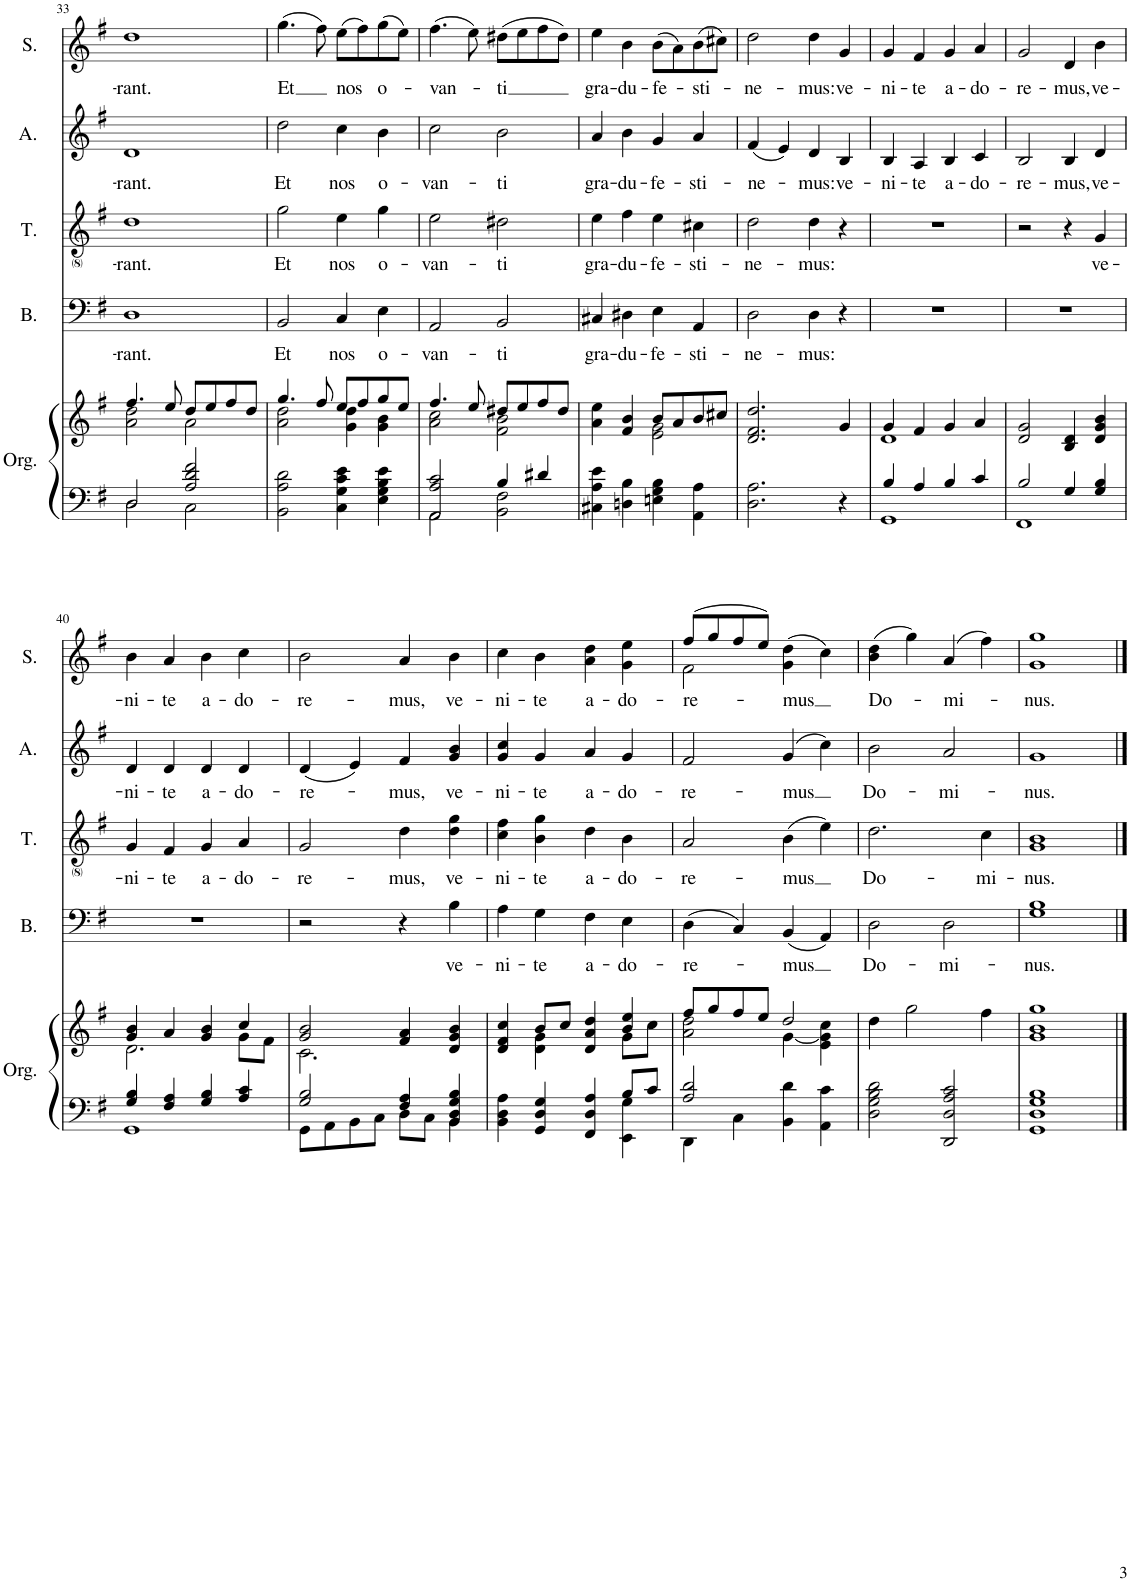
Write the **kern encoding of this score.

**kern	**kern	**kern	**text	**kern	**text	**kern	**text	**kern	**text
*part5	*part5	*part4	*part4	*part3	*part3	*part2	*part2	*part1	*part1
*staff6	*staff5	*staff4	*staff4	*staff3	*staff3	*staff2	*staff2	*staff1	*staff1
*I"Orgue	*	*I"Basse	*	*I"Ténor	*	*I"Alto	*	*I"Soprano	*
*I'Org.	*	*I'B.	*	*I'T.	*	*I'A.	*	*I'S.	*
!!LO:PB:g=z
*clefF4	*clefG2	*clefF4	*	*clefG2	*	*clefG2	*	*clefG2	*
*k[f#]	*k[f#]	*k[f#]	*	*k[f#]	*	*k[f#]	*	*k[f#]	*
*M4/4	*M4/4	*M4/4	*	*M4/4	*	*M4/4	*	*M4/4	*
=33	=33	=33	=33	=33	=33	=33	=33	=33	=33
*^	*^	*	*	*	*	*	*	*	*
!	!	!	!	!	!LO:LY:b	!	!LO:LY:b	!	!LO:LY:b	!	!LO:LY:b
2D/	2D\	4.ff#/	2a\ 2dd\	1D	-rant.	1dd	-rant.	1d	-rant.	1dd	-rant.
.	.	8ee/	.	.	.	.	.	.	.	.	.
2A/ 2d/ 2f#/	2C\	8dd/L	2a\	.	.	.	.	.	.	.	.
.	.	8ee/	.	.	.	.	.	.	.	.	.
.	.	8ff#/	.	.	.	.	.	.	.	.	.
.	.	8dd/J	.	.	.	.	.	.	.	.	.
*v	*v	*	*	*	*	*	*	*	*	*	*
=34	=34	=34	=34	=34	=34	=34	=34	=34	=34	=34
!	!	!	!	!LO:LY:b	!	!LO:LY:b	!	!LO:LY:b	!	!LO:LY:b
2BB\ 2A\ 2d\	4.gg/	2a\ 2dd\	2BB/	Et	2gg\	Et	2dd\	Et	(4.gg\	Et
.	8ff#/	.	.	.	.	.	.	.	8ff#\)	.
!	!	!	!	!LO:LY:b	!	!LO:LY:b	!	!LO:LY:b	!	!LO:LY:b
4C\ 4G\ 4c\ 4e\	8ee/L	4g\ 4dd\	4C/	nos	4ee\	nos	4cc\	nos	(8ee\L	nos
.	8ff#/	.	.	.	.	.	.	.	8ff#\)	.
!	!	!	!	!LO:LY:b	!	!LO:LY:b	!	!LO:LY:b	!	!LO:LY:b
4E\ 4G\ 4B\ 4e\	8gg/	4g\ 4b\	4E\	o-	4gg\	o-	4b\	o-	(8gg\	o-
.	8ee/J	.	.	.	.	.	.	.	8ee\J)	.
=35	=35	=35	=35	=35	=35	=35	=35	=35	=35	=35
*^	*	*	*	*	*	*	*	*	*	*
!	!	!	!	!	!LO:LY:b	!	!LO:LY:b	!	!LO:LY:b	!	!LO:LY:b
2AA/ 2A/ 2c/	2AA\	4.ff#/	2a\ 2cc\	2AA/	-van-	2ee\	-van-	2cc\	-van-	(4.ff#\	-van-
.	.	8ee/	.	.	.	.	.	.	.	8ee\)	.
!	!	!	!	!	!LO:LY:b	!	!LO:LY:b	!	!LO:LY:b	!	!LO:LY:b
4B/	2BB\ 2F#\	8dd#X/L	2f#\ 2b\	2BB/	-ti	2dd#X\	-ti	2b\	-ti	(8dd#X\L	-ti
.	.	8ee/	.	.	.	.	.	.	.	8ee\	.
4d#X/	.	8ff#/	.	.	.	.	.	.	.	8ff#\	.
.	.	8dd#/J	.	.	.	.	.	.	.	8dd#\J)	.
*v	*v	*	*	*	*	*	*	*	*	*	*
=36	=36	=36	=36	=36	=36	=36	=36	=36	=36	=36
!	!	!	!	!LO:LY:b	!	!LO:LY:b	!	!LO:LY:b	!	!LO:LY:b
4C#X\ 4A\ 4e\	4a\ 4ee\	2ryy	4C#X/	gra-	4ee\	gra-	4a/	gra-	4ee\	gra-
!	!	!	!	!LO:LY:b	!	!LO:LY:b	!	!LO:LY:b	!	!LO:LY:b
4Dn\ 4B\	4f#/ 4b/	.	4D#X\	-du-	4ff#\	-du-	4b\	-du-	4b\	-du-
!	!	!	!	!LO:LY:b	!	!LO:LY:b	!	!LO:LY:b	!	!LO:LY:b
4En\ 4G\ 4B\	8b/L	2e\ 2g\	4E\	-fe-	4ee\	-fe-	4g/	-fe-	(8b\L	-fe-
.	8a/	.	.	.	.	.	.	.	8a\)	.
!	!	!	!	!LO:LY:b	!	!LO:LY:b	!	!LO:LY:b	!	!LO:LY:b
4AA\ 4A\	8b/	.	4AA/	-sti-	4cc#X\	-sti-	4a/	-sti-	(8b\	-sti-
.	8cc#X/J	.	.	.	.	.	.	.	8cc#X\J)	.
*	*v	*v	*	*	*	*	*	*	*	*
=37	=37	=37	=37	=37	=37	=37	=37	=37	=37
!	!	!	!LO:LY:b	!	!LO:LY:b	!	!LO:LY:b	!	!LO:LY:b
2.D\ 2.A\	2.d/ 2.f#/ 2.dd/	2D\	-ne-	2dd\	-ne-	(4f#/	-ne-	2dd\	-ne-
.	.	.	.	.	.	4e/)	.	.	.
!	!	!	!LO:LY:b	!	!LO:LY:b	!	!LO:LY:b	!	!LO:LY:b
.	.	4D\	-mus:	4dd\	-mus:	4d/	-mus:	4dd\	-mus:
!	!	!	!	!	!	!	!LO:LY:b	!	!LO:LY:b
4r	4g/	4r	.	4r	.	4B/	ve-	4g/	ve-
=38	=38	=38	=38	=38	=38	=38	=38	=38	=38
*^	*^	*	*	*	*	*	*	*	*
!	!	!	!	!	!	!	!	!	!LO:LY:b	!	!LO:LY:b
4B/	1GG	4g/	1d	1r	.	1r	.	4B/	-ni-	4g/	-ni-
!	!	!	!	!	!	!	!	!	!LO:LY:b	!	!LO:LY:b
4A/	.	4f#/	.	.	.	.	.	4A/	-te	4f#/	-te
!	!	!	!	!	!	!	!	!	!LO:LY:b	!	!LO:LY:b
4B/	.	4g/	.	.	.	.	.	4B/	a-	4g/	a-
!	!	!	!	!	!	!	!	!	!LO:LY:b	!	!LO:LY:b
4c/	.	4a/	.	.	.	.	.	4c/	-do-	4a/	-do-
*	*	*v	*v	*	*	*	*	*	*	*	*
=39	=39	=39	=39	=39	=39	=39	=39	=39	=39	=39
!	!	!	!	!	!	!	!	!LO:LY:b	!	!LO:LY:b
2B/	1FF#	2d/ 2g/	1r	.	2r	.	2B/	-re-	2g/	-re-
!	!	!	!	!	!	!	!	!LO:LY:b	!	!LO:LY:b
4G/	.	4B/ 4d/	.	.	4r	.	4B/	-mus,	4d/	-mus,
!	!	!	!	!	!	!LO:LY:b	!	!LO:LY:b	!	!LO:LY:b
4G/ 4B/	.	4d/ 4g/ 4b/	.	.	4g/	ve-	4d/	ve-	4b\	ve-
!!LO:LB:g=z
=40	=40	=40	=40	=40	=40	=40	=40	=40	=40	=40
*	*	*^	*	*	*	*	*	*	*	*
!	!	!	!	!	!	!	!LO:LY:b	!	!LO:LY:b	!	!LO:LY:b
4G/ 4B/	1GG	4g/ 4b/	2.d\	1r	.	4g/	-ni-	4d/	-ni-	4b\	-ni-
!	!	!	!	!	!	!	!LO:LY:b	!	!LO:LY:b	!	!LO:LY:b
4F#/ 4A/	.	4a/	.	.	.	4f#/	-te	4d/	-te	4a/	-te
!	!	!	!	!	!	!	!LO:LY:b	!	!LO:LY:b	!	!LO:LY:b
4G/ 4B/	.	4g/ 4b/	.	.	.	4g/	a-	4d/	a-	4b\	a-
!	!	!	!	!	!	!	!LO:LY:b	!	!LO:LY:b	!	!LO:LY:b
4A/ 4c/	.	4cc/	8g\L	.	.	4a/	-do-	4d/	-do-	4cc\	-do-
.	.	.	8f#\J	.	.	.	.	.	.	.	.
=41	=41	=41	=41	=41	=41	=41	=41	=41	=41	=41	=41
!	!	!	!	!	!	!	!LO:LY:b	!	!LO:LY:b	!	!LO:LY:b
2G/ 2B/	8GG\L	2g/ 2b/	2.c\	2r	.	2g/	-re-	(4d/	-re-	2b\	-re-
.	8AA\	.	.	.	.	.	.	.	.	.	.
.	8BB\	.	.	.	.	.	.	4e/)	.	.	.
.	8C\J	.	.	.	.	.	.	.	.	.	.
!	!	!	!	!	!	!	!LO:LY:b	!	!LO:LY:b	!	!LO:LY:b
4F#/ 4A/	8D\L	4f#/ 4a/	.	4r	.	4dd\	-mus,	4f#/	-mus,	4a/	-mus,
.	8C\J	.	.	.	.	.	.	.	.	.	.
!	!	!	!	!	!LO:LY:b	!	!LO:LY:b	!	!LO:LY:b	!	!LO:LY:b
4BB/ 4D/ 4G/ 4B/	4BB\	4d/ 4g/ 4b/	4ryy	4B\	ve-	4dd\ 4gg\	ve-	4g/ 4b/	ve-	4b\	ve-
=42	=42	=42	=42	=42	=42	=42	=42	=42	=42	=42	=42
!	!	!	!	!	!LO:LY:b	!	!LO:LY:b	!	!LO:LY:b	!	!LO:LY:b
4BB\ 4D\ 4A\	2.ryy	4d/ 4f#/ 4cc/	4ryy	4A\	-ni-	4cc\ 4ff#\	-ni-	4g/ 4cc/	-ni-	4cc\	-ni-
!	!	!	!	!	!LO:LY:b	!	!LO:LY:b	!	!LO:LY:b	!	!LO:LY:b
4GG/ 4D/ 4G/	.	8b/L	4d\ 4g\	4G\	-te	4b\ 4gg\	-te	4g/	-te	4b\	-te
.	.	8cc/J	.	.	.	.	.	.	.	.	.
!	!	!	!	!	!LO:LY:b	!	!LO:LY:b	!	!LO:LY:b	!	!LO:LY:b
4FF#/ 4D/ 4A/	.	4d/ 4a/ 4dd/	4ryy	4F#\	a-	4dd\	a-	4a/	a-	4a\ 4dd\	a-
!	!	!	!	!	!LO:LY:b	!	!LO:LY:b	!	!LO:LY:b	!	!LO:LY:b
8B/L	4EE\ 4G\	4b/ 4ee/	8g\L	4E\	-do-	4b\	-do-	4g/	-do-	4g\ 4ee\	-do-
8c/J	.	.	8cc\J	.	.	.	.	.	.	.	.
=43	=43	=43	=43	=43	=43	=43	=43	=43	=43	=43	=43
!	!	!	!	!	!LO:LY:b	!	!LO:LY:b	!	!LO:LY:b	!	!LO:LY:b
*	*	*	*	*	*	*	*	*	*	*^	*
2A/ 2d/	4DD\	8ff#/L	2a\ 2dd\	(4D\	-re-	2a/	-re-	2f#/	-re-	(8ff#/L	2f#\	-re-
.	.	8gg/	.	.	.	.	.	.	.	8gg/	.	.
.	4C\	8ff#/	.	4C/)	.	.	.	.	.	8ff#/	.	.
.	.	8ee/J	.	.	.	.	.	.	.	8ee/J)	.	.
!	!	!	!	!	!LO:LY:b	!	!LO:LY:b	!	!LO:LY:b	!	!	!LO:LY:b
4BB\ 4d\	2ryy	2dd/	[4g\	(4BB/	-mus	(4b\	-mus	(4g/	-mus	(4g\ 4dd\	2ryy	-mus
4AA\ 4c\	.	.	4e\ 4g\] 4cc\	4AA/)	.	4ee\)	.	4cc\)	.	4cc\)	.	.
*v	*v	*	*	*	*	*	*	*	*	*v	*v	*
=44	=44	=44	=44	=44	=44	=44	=44	=44	=44	=44
!	!	!	!	!LO:LY:b	!	!LO:LY:b	!	!LO:LY:b	!	!LO:LY:b
*	*v	*v	*	*	*	*	*	*	*	*
2D\ 2G\ 2B\ 2d\	4dd\	2D\	Do-	2.dd\	Do-	2b\	Do-	(4b\ 4dd\	Do-
.	2gg\	.	.	.	.	.	.	4gg\)	.
!	!	!	!LO:LY:b	!	!	!	!LO:LY:b	!	!LO:LY:b
2DD/ 2D/ 2A/ 2c/	.	2D\	-mi-	.	.	2a/	-mi-	(4a/	-mi-
!	!	!	!	!	!LO:LY:b	!	!	!	!
.	4ff#\	.	.	4cc\	-mi-	.	.	4ff#\)	.
=45	=45	=45	=45	=45	=45	=45	=45	=45	=45
!	!	!	!LO:LY:b	!	!LO:LY:b	!	!LO:LY:b	!	!LO:LY:b
1GG 1D 1G 1B	1g 1b 1gg	1G 1B	-nus.	1g 1b	-nus.	1g	-nus.	1g 1gg	-nus.
==	==	==	==	==	==	==	==	==	==
*-	*-	*-	*-	*-	*-	*-	*-	*-	*-
